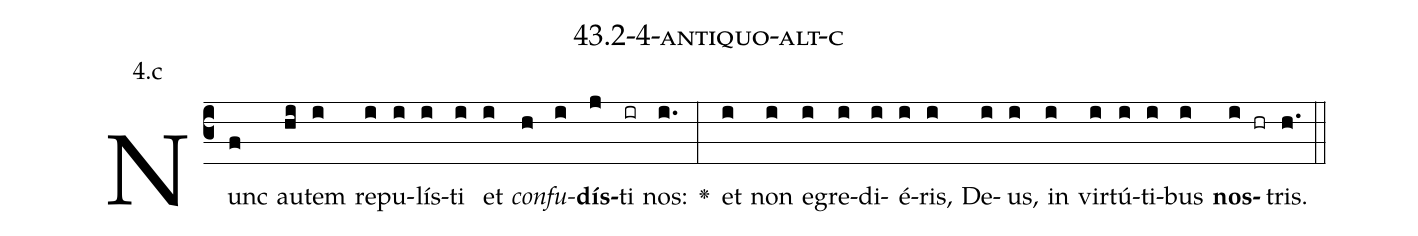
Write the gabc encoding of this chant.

name: 43.2-4-antiquo-alt-c;
annotation: 4.c;
%%
(c3)Nunc(f) au(hi)tem(i) re(i)pu(i)lís(i)ti(i) et(i) <i>con</i>(h)<i>fu</i>(i)<b>dís</b>(j)ti(ir) nos:(i.) <v>\greheightstar</v>(:) et(i) non(i) e(i)gre(i)di(i)é(i)ris,(i) De(i)us,(i) in(i) vir(i)tú(i)ti(i)bus(i) <b>nos</b>(i hr)tris.(h.) (::)


%E(i) u(i) o(i) u(i) a(i) e.(h.) (::)
